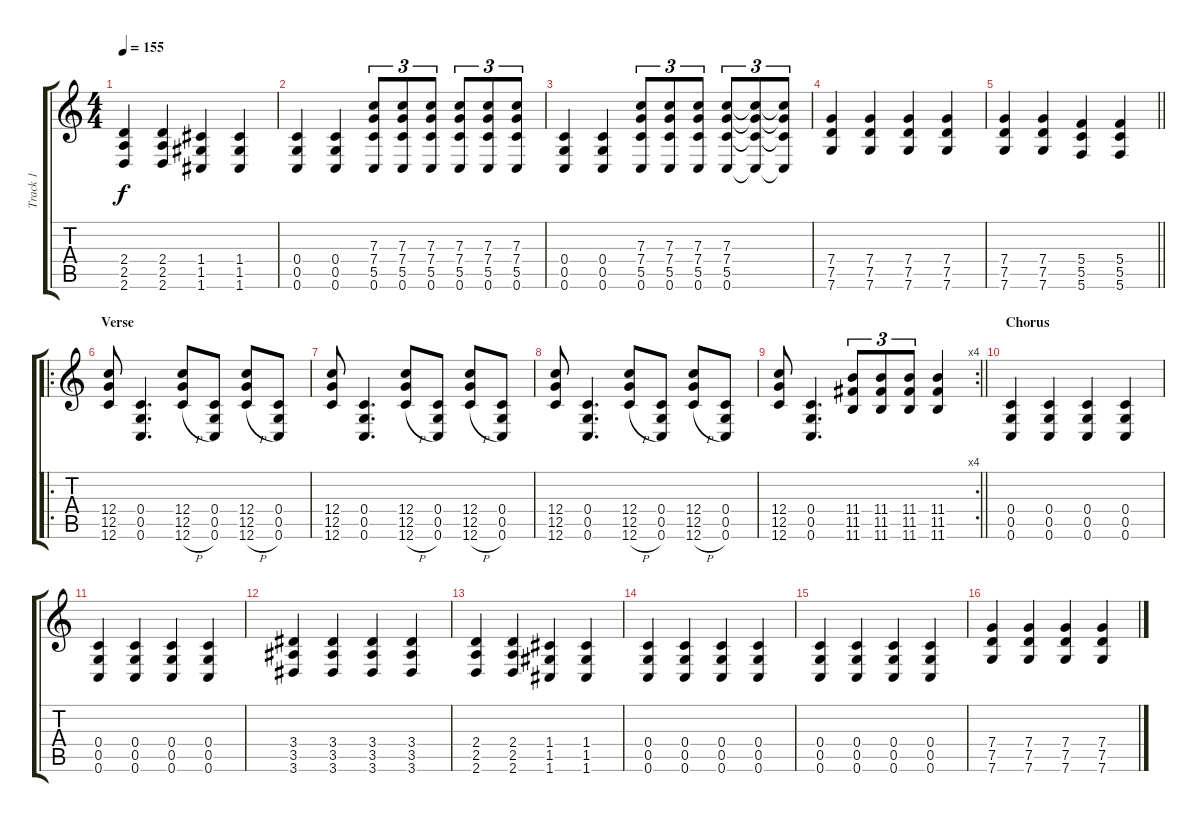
\track ("Track 1" "Track 1") {instrument distortionguitar}
\staff {score tabs}
\tuning (D4 A3 F3 C3 G2 C2) {hide}
\ts (4 4)
\tempo 155
\clef g2
\ks c
(2.4 2.5 2.6).4{dy f} (2.4 2.5 2.6).4 (1.4 1.5 1.6).4 (1.4 1.5 1.6).4 |
(0.4 0.5 0.6).4 (0.4 0.5 0.6).4 (7.3 7.4 5.5 0.6).8{tu (3 2)} (7.3 7.4 5.5 0.6).8{tu (3 2)} (7.3 7.4 5.5 0.6).8{tu (3 2)} (7.3 7.4 5.5 0.6).8{tu (3 2)} (7.3 7.4 5.5 0.6).8{tu (3 2)} (7.3 7.4 5.5 0.6).8{tu (3 2)} |
(0.4 0.5 0.6).4 (0.4 0.5 0.6).4 (7.3 7.4 5.5 0.6).8{tu (3 2)} (7.3 7.4 5.5 0.6).8{tu (3 2)} (7.3 7.4 5.5 0.6).8{tu (3 2)} (7.3 7.4 5.5 0.6).8{tu (3 2)} (7.3{t} 7.4{t} 5.5{t} 0.6{t}).8{tu (3 2)} (7.3{t} 7.4{t} 5.5{t} 0.6{t}).8{tu (3 2)} |
(7.4 7.5 7.6).4 (7.4 7.5 7.6).4 (7.4 7.5 7.6).4 (7.4 7.5 7.6).4 |
\barLineRight lightlight
(7.4 7.5 7.6).4 (7.4 7.5 7.6).4 (5.4 5.5 5.6).4 (5.4 5.5 5.6).4 |
\ro
\section ("" "Verse")
(12.4 12.5 12.6).8{volume 14} (0.4 0.5 0.6).4{d} (12.4 12.5 12.6{h}).8 (0.4 0.5 0.6).8 (12.4 12.5 12.6{h}).8 (0.4 0.5 0.6).8 |
(12.4 12.5 12.6).8 (0.4 0.5 0.6).4{d} (12.4 12.5 12.6{h}).8 (0.4 0.5 0.6).8 (12.4 12.5 12.6{h}).8 (0.4 0.5 0.6).8 |
(12.4 12.5 12.6).8 (0.4 0.5 0.6).4{d} (12.4 12.5 12.6{h}).8 (0.4 0.5 0.6).8 (12.4 12.5 12.6{h}).8 (0.4 0.5 0.6).8 |
\rc 4
\barLineRight lightlight
(12.4 12.5 12.6).8 (0.4 0.5 0.6).4{d} (11.4 11.5 11.6).8{tu (3 2)} (11.4 11.5 11.6).8{tu (3 2)} (11.4 11.5 11.6).8{tu (3 2)} (11.4 11.5 11.6).4 |
\section ("" "Chorus")
(0.4 0.5 0.6).4 (0.4 0.5 0.6).4 (0.4 0.5 0.6).4 (0.4 0.5 0.6).4 |
(0.4 0.5 0.6).4 (0.4 0.5 0.6).4 (0.4 0.5 0.6).4 (0.4 0.5 0.6).4 |
(3.4 3.5 3.6).4 (3.4 3.5 3.6).4 (3.4 3.5 3.6).4 (3.4 3.5 3.6).4 |
(2.4 2.5 2.6).4 (2.4 2.5 2.6).4 (1.4 1.5 1.6).4 (1.4 1.5 1.6).4 |
(0.4 0.5 0.6).4 (0.4 0.5 0.6).4 (0.4 0.5 0.6).4 (0.4 0.5 0.6).4 |
(0.4 0.5 0.6).4 (0.4 0.5 0.6).4 (0.4 0.5 0.6).4 (0.4 0.5 0.6).4 |
(7.4 7.5 7.6).4 (7.4 7.5 7.6).4 (7.4 7.5 7.6).4 (7.4 7.5 7.6).4
